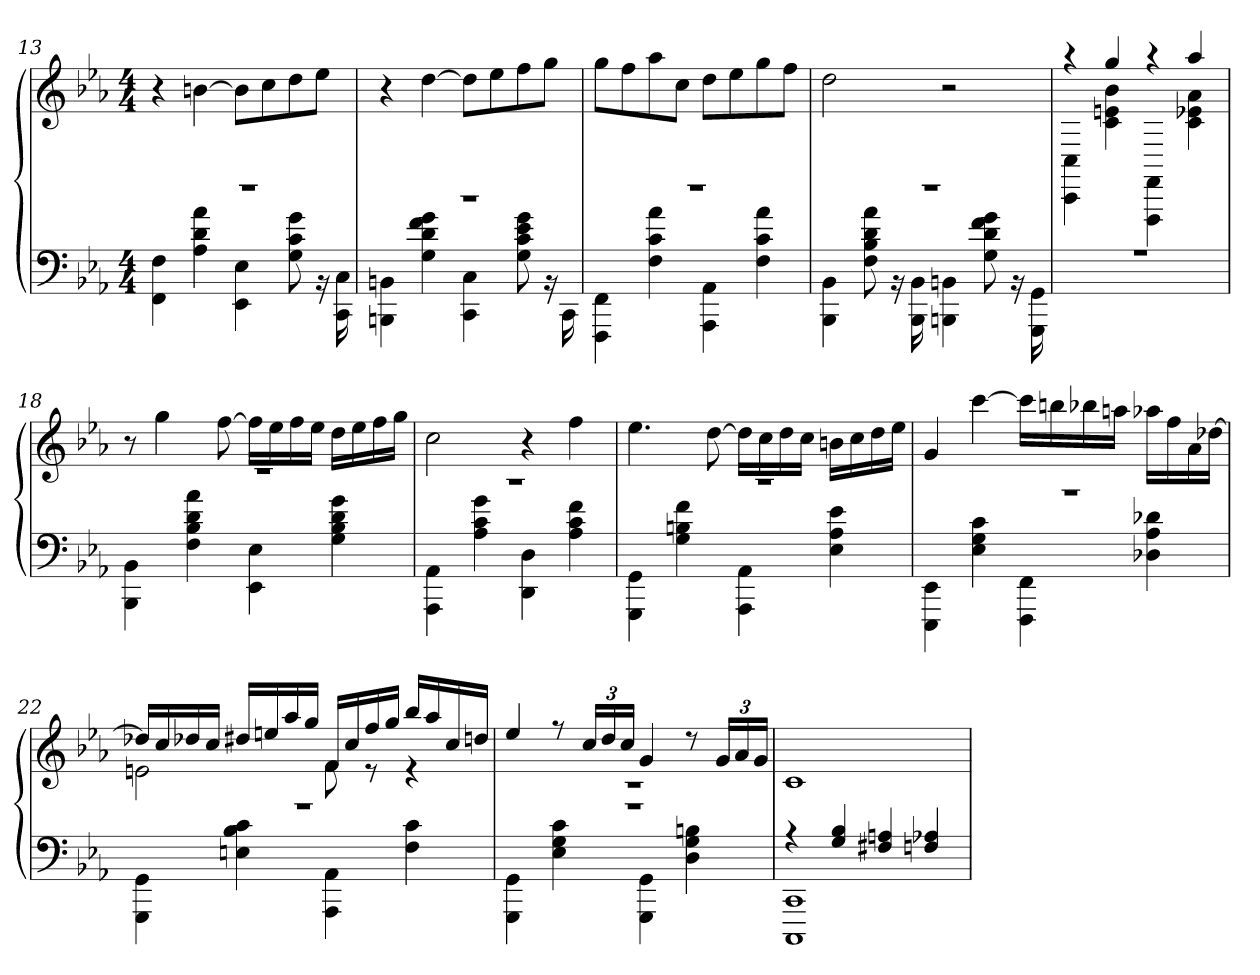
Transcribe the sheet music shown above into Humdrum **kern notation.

**kern	**kern
*part1	*part1
*staff2	*staff1
*clefF4	*clefG2
*k[b-e-a-]	*k[b-e-a-]
*E-:	*E-:
*M4/4	*M4/4
=13	=13
*^	*
1r	4FF 4F	4r
.	4A- 4d 4a-	[4bn
.	4EE- 4E-	8bL]
.	.	8cc
.	8G 8c 8g	8dd
.	16r	8ee-J
.	16CC 16C	.
=14	=14	=14
1r	4BBBn 4BBn	4r
.	4G 4d 4f 4g	[4dd
.	4CC 4C	8ddL]
.	.	8ee-
.	8G 8c 8e- 8g	8ff
.	16r	8ggJ
.	16CC	.
=15	=15	=15
1r	4FFF 4FF	8ggL
.	.	8ff
.	4F 4c 4a-	8aa-
.	.	8ccJ
.	4AAA- 4AA-	8ddL
.	.	8ee-
.	4F 4c 4a-	8gg
.	.	8ffJ
=16	=16	=16
1r	4BBB- 4BB-	2dd
.	8F 8B- 8d 8a-	.
.	16r	.
.	16BBB- 16BB-	.
.	4BBBn 4BBn	2r
.	8G 8d 8f 8g	.
.	16r	.
.	16GGG 16GG	.
=17	=17	=17
*	*	*^
1r	1ryy	4r	4CC 4C
.	.	4gg	4c 4en 4b-
.	.	4r	4FFF 4FF
.	.	4aa-	4c 4e- 4a-
*	*	*v	*v
=18	=18	=18
1r	4BBB- 4BB-	8r
.	.	4gg
.	4F 4B- 4d 4a-	.
.	.	[8ff
.	4EE- 4E-	16ffLL]
.	.	16ee-
.	.	16ff
.	.	16ee-JJ
.	4G 4B- 4d 4g	16ddLL
.	.	16ee-
.	.	16ff
.	.	16ggJJ
=19	=19	=19
1r	4AAA- 4AA-	2cc
.	4A- 4c 4g	.
.	4DD 4D	4r
.	4A- 4c 4f	4ff
=20	=20	=20
1r	4GGG 4GG	4.ee-
.	4G 4Bn 4f	.
.	.	[8dd
.	4AAA- 4AA-	16ddLL]
.	.	16cc
.	.	16dd
.	.	16ccJJ
.	4E- 4A- 4e-	16bLL
.	.	16cc
.	.	16dd
.	.	16ee-JJ
=21	=21	=21
1r	4EEE- 4EE-	4g
.	4E- 4G 4c	[4ccc
.	4FFF 4FF	16cccLL]
.	.	16bbn
.	.	16bb-
.	.	16aanJJ
.	4D-X 4A- 4d-X	16aa-LL
.	.	16ff
.	.	16a-
.	.	[16dd-XJJ
=22	=22	=22
*	*	*^
1r	4GGG 4GG	16dd-XLL]	2en
.	.	16cc	.
.	.	16dd-X	.
.	.	16ccJJ	.
.	4En 4B- 4c	16dd#XLL	.
.	.	16een	.
.	.	16aa-	.
.	.	16ggJJ	.
.	4AAA- 4AA-	16fLL	8f
.	.	16cc	.
.	.	16ff	8r
.	.	16ggJJ	.
.	4F 4c	16bb-LL	4r
.	.	16aa-	.
.	.	16cc	.
.	.	16ddnJJ	.
=23	=23	=23	=23
1r	4GGG 4GG	4ee-	1r
.	4E- 4G 4c	8r	.
.	.	24ccLL	.
.	.	24dd	.
.	.	24ccJJ	.
.	4GGG 4GG	4g	.
.	4D 4G 4Bn	8r	.
.	.	24gLL	.
.	.	24a-	.
.	.	24gJJ	.
*	*	*v	*v
=24	=24	=24
4r	1CCC 1CC	1c
4G 4B-	.	.
4F#X 4An	.	.
4Fn 4A-	.	.
*v	*v	*
=	=
*-	*-
